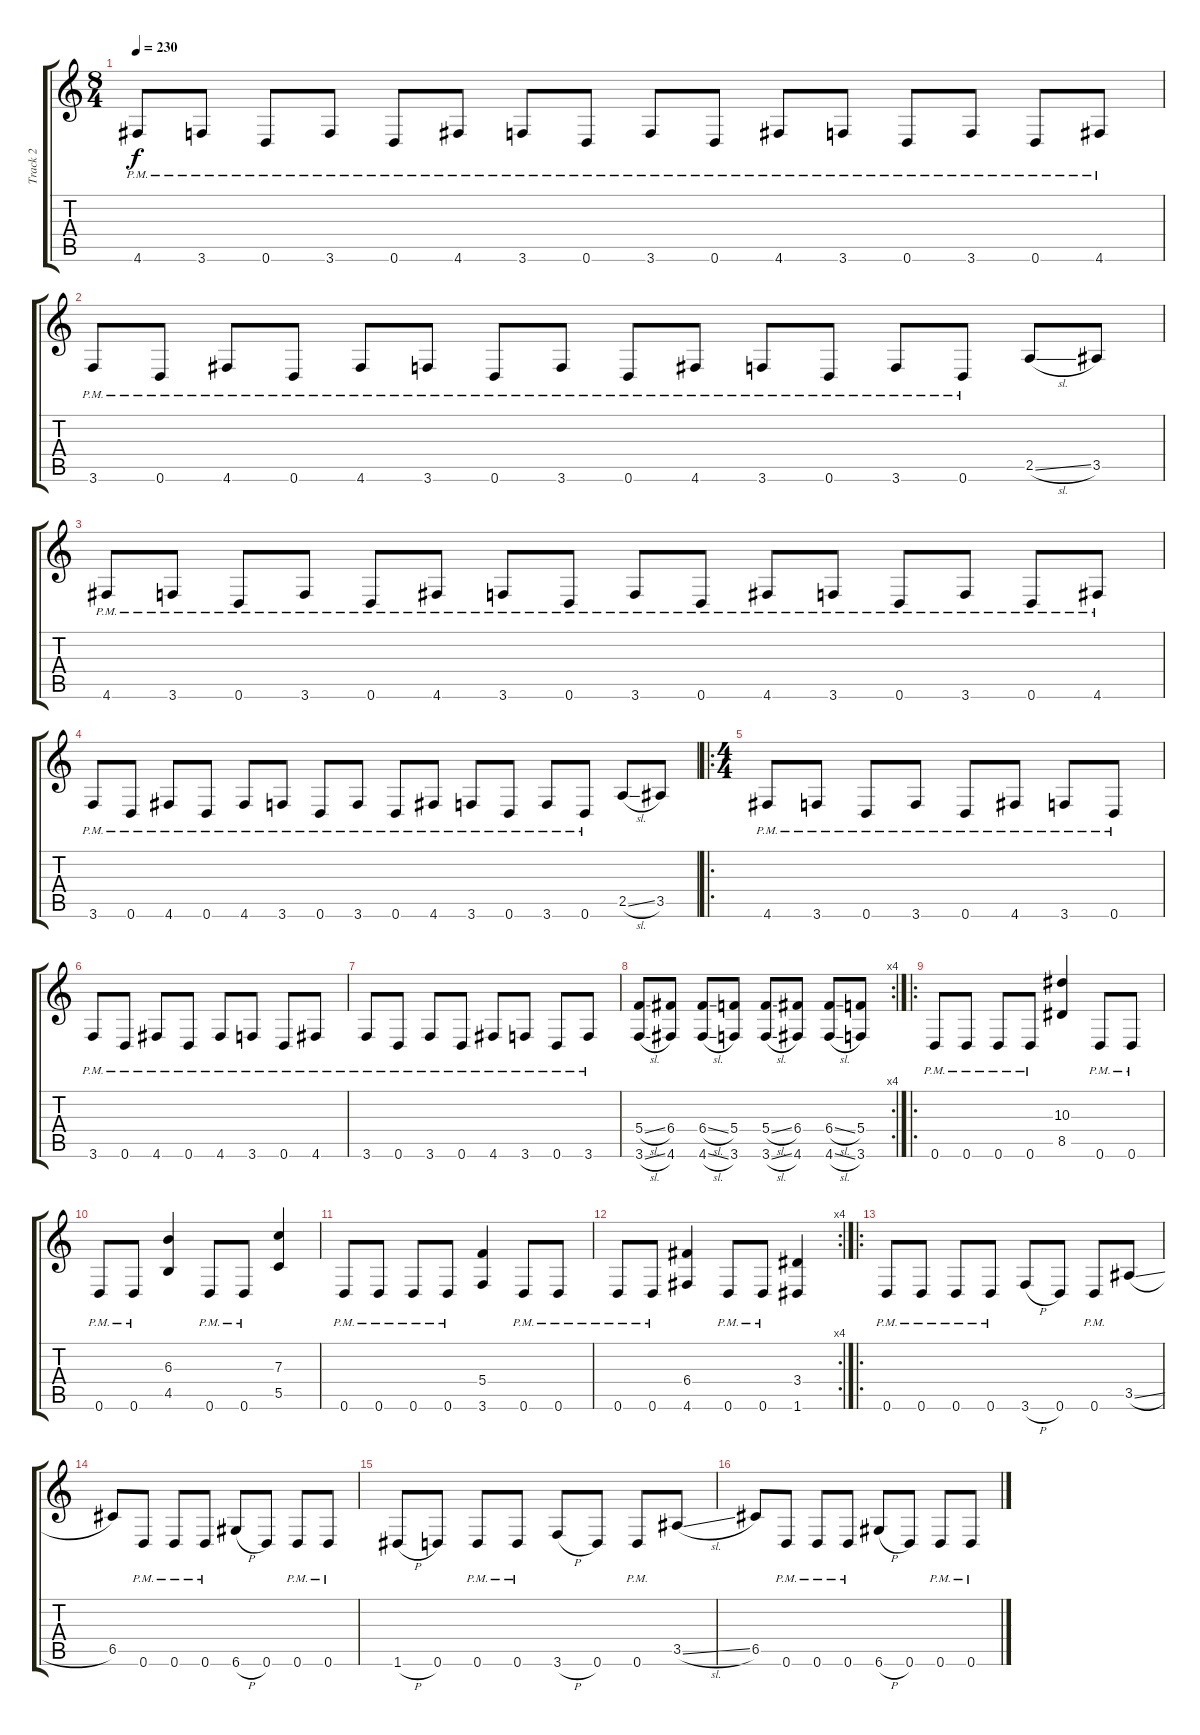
\track ("Track 2" "Track 2") {instrument distortionguitar}
\staff {score tabs}
\tuning (D4 A3 F3 C3 G2 D2) {hide}
\ts (8 4)
\tempo 230
\clef g2
\ks c
4.6{pm}.8{dy f} 3.6{pm}.8 0.6{pm}.8 3.6{pm}.8 0.6{pm}.8 4.6{pm}.8 3.6{pm}.8 0.6{pm}.8 3.6{pm}.8 0.6{pm}.8 4.6{pm}.8 3.6{pm}.8 0.6{pm}.8 3.6{pm}.8 0.6{pm}.8 4.6{pm}.8 |
3.6{pm}.8 0.6{pm}.8 4.6{pm}.8 0.6{pm}.8 4.6{pm}.8 3.6{pm}.8 0.6{pm}.8 3.6{pm}.8 0.6{pm}.8 4.6{pm}.8 3.6{pm}.8 0.6{pm}.8 3.6{pm}.8 0.6{pm}.8 2.5{sl}.8 3.5.8 |
4.6{pm}.8 3.6{pm}.8 0.6{pm}.8 3.6{pm}.8 0.6{pm}.8 4.6{pm}.8 3.6{pm}.8 0.6{pm}.8 3.6{pm}.8 0.6{pm}.8 4.6{pm}.8 3.6{pm}.8 0.6{pm}.8 3.6{pm}.8 0.6{pm}.8 4.6{pm}.8 |
3.6{pm}.8 0.6{pm}.8 4.6{pm}.8 0.6{pm}.8 4.6{pm}.8 3.6{pm}.8 0.6{pm}.8 3.6{pm}.8 0.6{pm}.8 4.6{pm}.8 3.6{pm}.8 0.6{pm}.8 3.6{pm}.8 0.6{pm}.8 2.5{sl}.8 3.5.8 |
\ro
\ts (4 4)
4.6{pm}.8 3.6{pm}.8 0.6{pm}.8 3.6{pm}.8 0.6{pm}.8 4.6{pm}.8 3.6{pm}.8 0.6{pm}.8 |
3.6{pm}.8 0.6{pm}.8 4.6{pm}.8 0.6{pm}.8 4.6{pm}.8 3.6{pm}.8 0.6{pm}.8 4.6{pm}.8 |
3.6{pm}.8 0.6{pm}.8 3.6{pm}.8 0.6{pm}.8 4.6{pm}.8 3.6{pm}.8 0.6{pm}.8 3.6{pm}.8 |
\rc 4
(5.4{sl} 3.6{sl}).8 (6.4 4.6).8 (6.4{sl} 4.6{sl}).8 (5.4 3.6).8 (5.4{sl} 3.6{sl}).8 (6.4 4.6).8 (6.4{sl} 4.6{sl}).8 (5.4 3.6).8 |
\ro
0.6{pm}.8 0.6{pm}.8 0.6{pm}.8 0.6{pm}.8 (10.3 8.5).4 0.6{pm}.8 0.6{pm}.8 |
0.6{pm}.8 0.6{pm}.8 (6.3 4.5).4 0.6{pm}.8 0.6{pm}.8 (7.3 5.5).4 |
0.6{pm}.8 0.6{pm}.8 0.6{pm}.8 0.6{pm}.8 (5.4 3.6).4 0.6{pm}.8 0.6{pm}.8 |
\rc 4
0.6{pm}.8 0.6{pm}.8 (6.4 4.6).4 0.6{pm}.8 0.6{pm}.8 (3.4 1.6).4 |
\ro
0.6{pm}.8 0.6{pm}.8 0.6{pm}.8 0.6{pm}.8 3.6{h}.8 0.6.8 0.6{pm}.8 3.5{sl}.8 |
6.5.8 0.6{pm}.8 0.6{pm}.8 0.6{pm}.8 6.6{h}.8 0.6.8 0.6{pm}.8 0.6{pm}.8 |
1.6{h}.8 0.6.8 0.6{pm}.8 0.6{pm}.8 3.6{h}.8 0.6.8 0.6{pm}.8 3.5{sl}.8 |
6.5.8 0.6{pm}.8 0.6{pm}.8 0.6{pm}.8 6.6{h}.8 0.6.8 0.6{pm}.8 0.6{pm}.8
